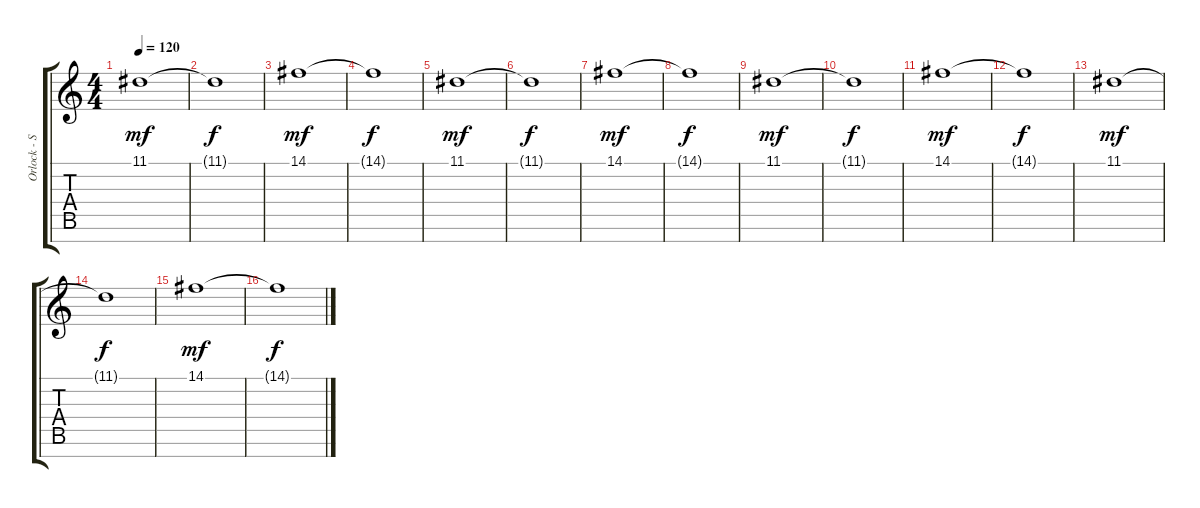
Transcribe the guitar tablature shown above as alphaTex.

\track ("Orlock - Synth" "Orlock - S") {instrument clarinet}
\staff {score tabs}
\tuning (E4 B3 G3 D3 A2 E2 B1) {hide}
\ts (4 4)
\tempo 120
\clef g2
\ks c
11.1.1{dy mf} |
11.1{t}.1{dy f} |
14.1.1{dy mf} |
14.1{t}.1{dy f} |
11.1.1{dy mf} |
11.1{t}.1{dy f} |
14.1.1{dy mf} |
14.1{t}.1{dy f} |
11.1.1{dy mf} |
11.1{t}.1{dy f} |
14.1.1{dy mf} |
14.1{t}.1{dy f} |
11.1.1{dy mf volume 8} |
11.1{t}.1{dy f} |
14.1.1{dy mf} |
14.1{t}.1{dy f}
